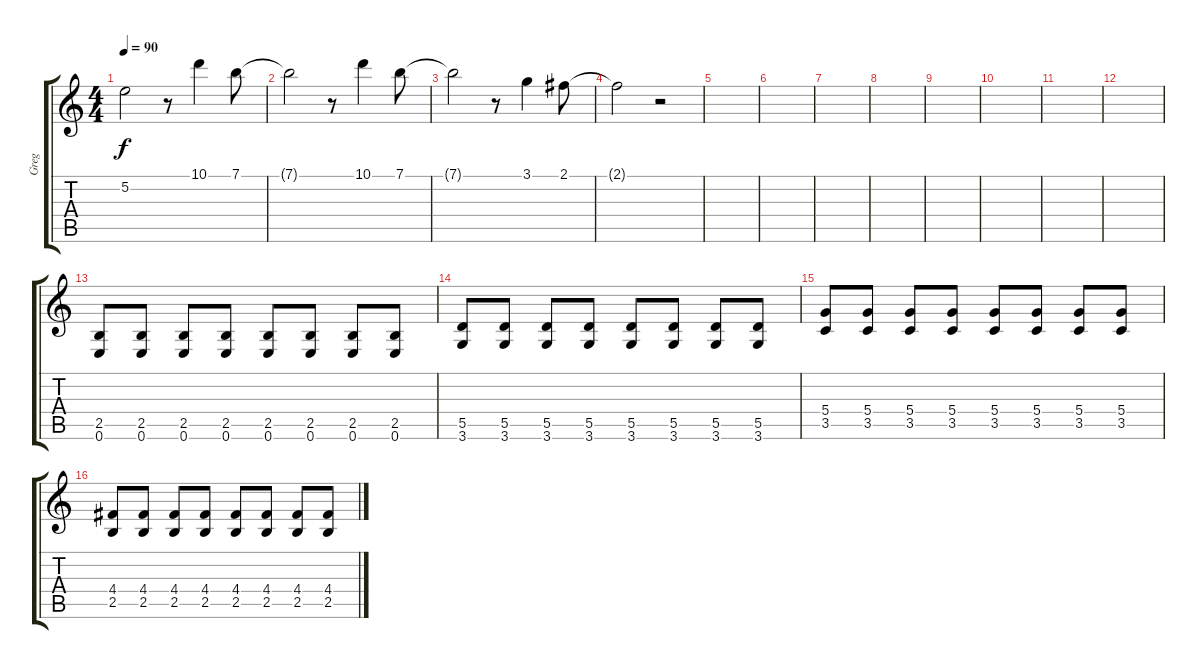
\track ("Greg" "Greg") {instrument distortionguitar}
\staff {score tabs}
\tuning (E4 B3 G3 D3 A2 E2) {hide}
\ts (4 4)
\tempo 90
\clef g2
\ks c
5.2.2{dy f} r.8 10.1.4 7.1.8 |
7.1{t}.2 r.8 10.1.4 7.1.8 |
7.1{t}.2 r.8 3.1.4 2.1.8 |
2.1{t}.2 r.2 |
|
|
|
|
|
|
|
|
(2.5 0.6).8 (2.5 0.6).8 (2.5 0.6).8 (2.5 0.6).8 (2.5 0.6).8 (2.5 0.6).8 (2.5 0.6).8 (2.5 0.6).8 |
(5.5 3.6).8 (5.5 3.6).8 (5.5 3.6).8 (5.5 3.6).8 (5.5 3.6).8 (5.5 3.6).8 (5.5 3.6).8 (5.5 3.6).8 |
(5.4 3.5).8 (5.4 3.5).8 (5.4 3.5).8 (5.4 3.5).8 (5.4 3.5).8 (5.4 3.5).8 (5.4 3.5).8 (5.4 3.5).8 |
(4.4 2.5).8 (4.4 2.5).8 (4.4 2.5).8 (4.4 2.5).8 (4.4 2.5).8 (4.4 2.5).8 (4.4 2.5).8 (4.4 2.5).8
